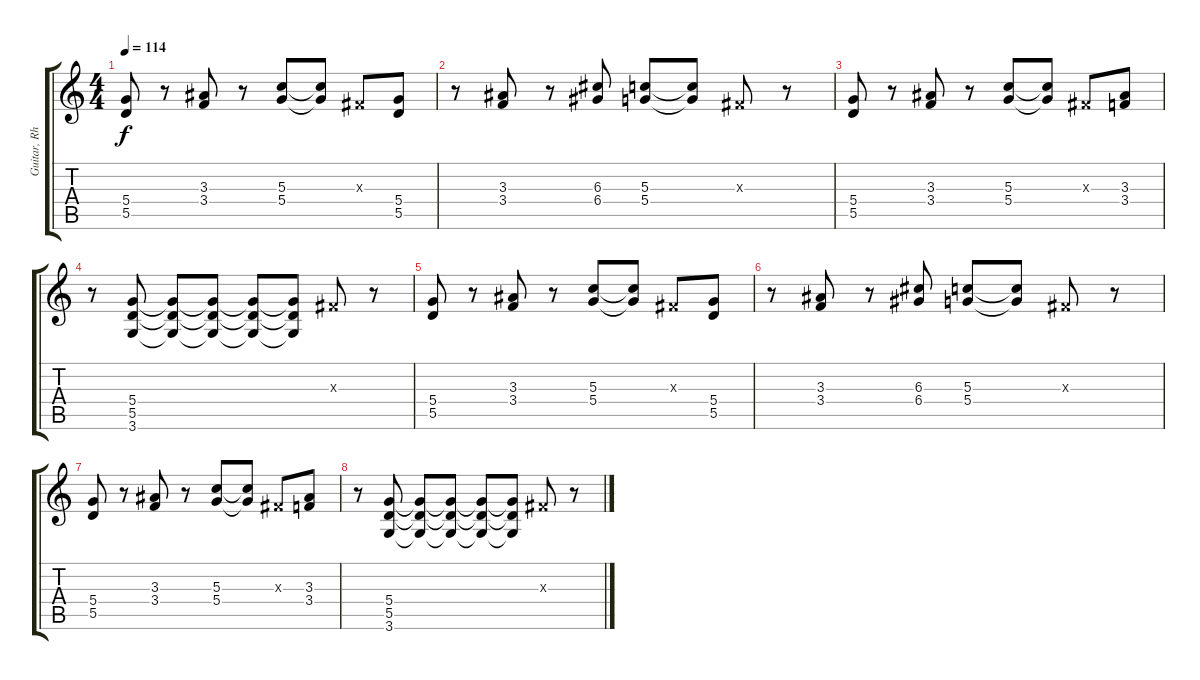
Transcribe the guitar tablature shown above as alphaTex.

\track ("Guitar, Rhythm" "Guitar, Rh") {instrument overdrivenguitar}
\staff {score tabs}
\tuning (E4 B3 G3 D3 A2 E2) {hide}
\ts (4 4)
\tempo 114
\clef g2
\ks c
(5.4 5.5).8{dy f} r.8 (3.3 3.4).8 r.8 (5.3 5.4).8 (5.3{t} 5.4{t}).8 -1.3{x}.8 (5.4 5.5).8 |
r.8 (3.3 3.4).8 r.8 (6.3 6.4).8 (5.3 5.4).8 (5.3{t} 5.4{t}).8 -1.3{x}.8 r.8 |
(5.4 5.5).8 r.8 (3.3 3.4).8 r.8 (5.3 5.4).8 (5.3{t} 5.4{t}).8 -1.3{x}.8 (3.3 3.4).8 |
r.8 (5.4 5.5 3.6).8 (5.4{t} 5.5{t} 3.6{t}).8 (5.4{t} 5.5{t} 3.6{t}).8 (5.4{t} 5.5{t} 3.6{t}).8 (5.4{t} 5.5{t} 3.6{t}).8 -1.3{x}.8 r.8 |
(5.4 5.5).8 r.8 (3.3 3.4).8 r.8 (5.3 5.4).8 (5.3{t} 5.4{t}).8 -1.3{x}.8 (5.4 5.5).8 |
r.8 (3.3 3.4).8 r.8 (6.3 6.4).8 (5.3 5.4).8 (5.3{t} 5.4{t}).8 -1.3{x}.8 r.8 |
(5.4 5.5).8 r.8 (3.3 3.4).8 r.8 (5.3 5.4).8 (5.3{t} 5.4{t}).8 -1.3{x}.8 (3.3 3.4).8 |
r.8 (5.4 5.5 3.6).8 (5.4{t} 5.5{t} 3.6{t}).8 (5.4{t} 5.5{t} 3.6{t}).8 (5.4{t} 5.5{t} 3.6{t}).8 (5.4{t} 5.5{t} 3.6{t}).8 -1.3{x}.8 r.8
